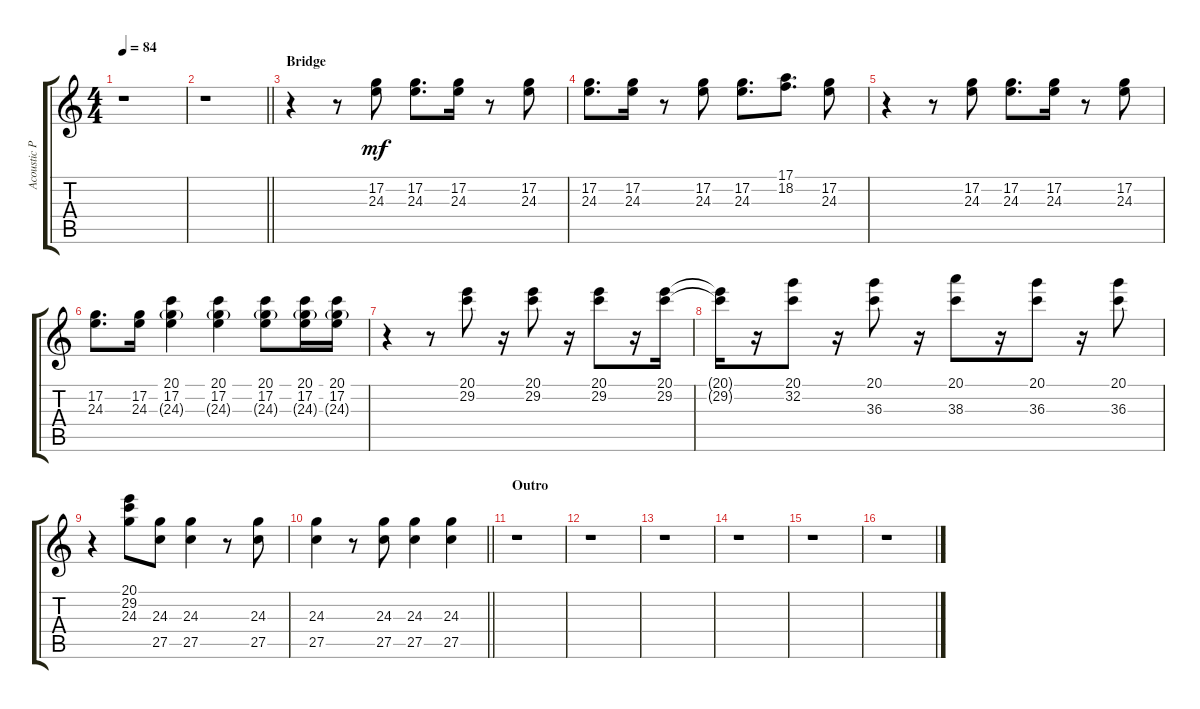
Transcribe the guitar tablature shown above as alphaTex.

\track ("Acoustic Piano (Staff 1)" "Acoustic P") {instrument acousticgrandpiano}
\staff {score tabs}
\tuning (E4 B3 G3 D3 A2 E2) {hide}
\ts (4 4)
\tempo 84
\clef g2
\ks c
r.1{dy mf} |
\barLineRight lightlight
r.1 |
\section ("" "Bridge")
r.4 r.8 (17.2 24.3).8 (17.2 24.3).8{d} (17.2 24.3).16 r.8 (17.2 24.3).8 |
(17.2 24.3).8{d} (17.2 24.3).16 r.8 (17.2 24.3).8 (17.2 24.3).8{d} (17.1 18.2).8{d} (17.2 24.3).8 |
r.4 r.8 (17.2 24.3).8 (17.2 24.3).8{d} (17.2 24.3).16 r.8 (17.2 24.3).8 |
(17.2 24.3).8{d} (17.2 24.3).16 (20.1 17.2 24.3{g}).4 (20.1 17.2 24.3{g}).4 (20.1 17.2 24.3{g}).8 (20.1 17.2 24.3{g}).16 (20.1 17.2 24.3{g}).16 |
r.4 r.8 (20.1 29.2).8 r.16 (20.1 29.2).8 r.16 (20.1 29.2).8 r.16 (20.1 29.2).16 |
(20.1{t} 29.2{t}).16 r.16 (20.1 32.2).8 r.16 (20.1 36.3).8 r.16 (20.1 38.3).8 r.16 (20.1 36.3).8 r.16 (20.1 36.3).8 |
r.4 (20.1 29.2 24.3).8 (24.3 27.5).8 (24.3 27.5).4 r.8 (24.3 27.5).8 |
\barLineRight lightlight
(24.3 27.5).4 r.8 (24.3 27.5).8 (24.3 27.5).4 (24.3 27.5).4 |
\section ("" "Outro")
r.1 |
r.1 |
r.1 |
r.1 |
r.1 |
r.1
